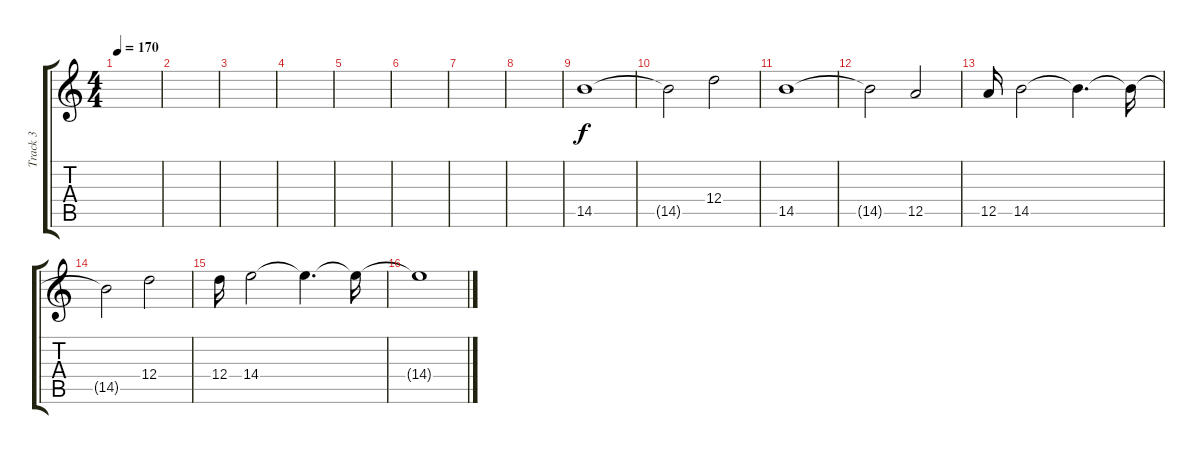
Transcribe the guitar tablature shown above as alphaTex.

\track ("Track 3" "Track 3") {instrument acousticguitarsteel}
\staff {score tabs}
\tuning (E4 B3 G3 D3 A2 E2) {hide}
\ts (4 4)
\tempo 170
\clef g2
\ks c
|
|
|
|
|
|
|
|
14.5.1 |
14.5{t}.2 12.4.2 |
14.5.1 |
14.5{t}.2 12.5.2 |
12.5.16 14.5.2 14.5{t}.4{d} 14.5{t}.16 |
14.5{t}.2 12.4.2 |
12.4.16 14.4.2 14.4{t}.4{d} 14.4{t}.16 |
14.4{t}.1
